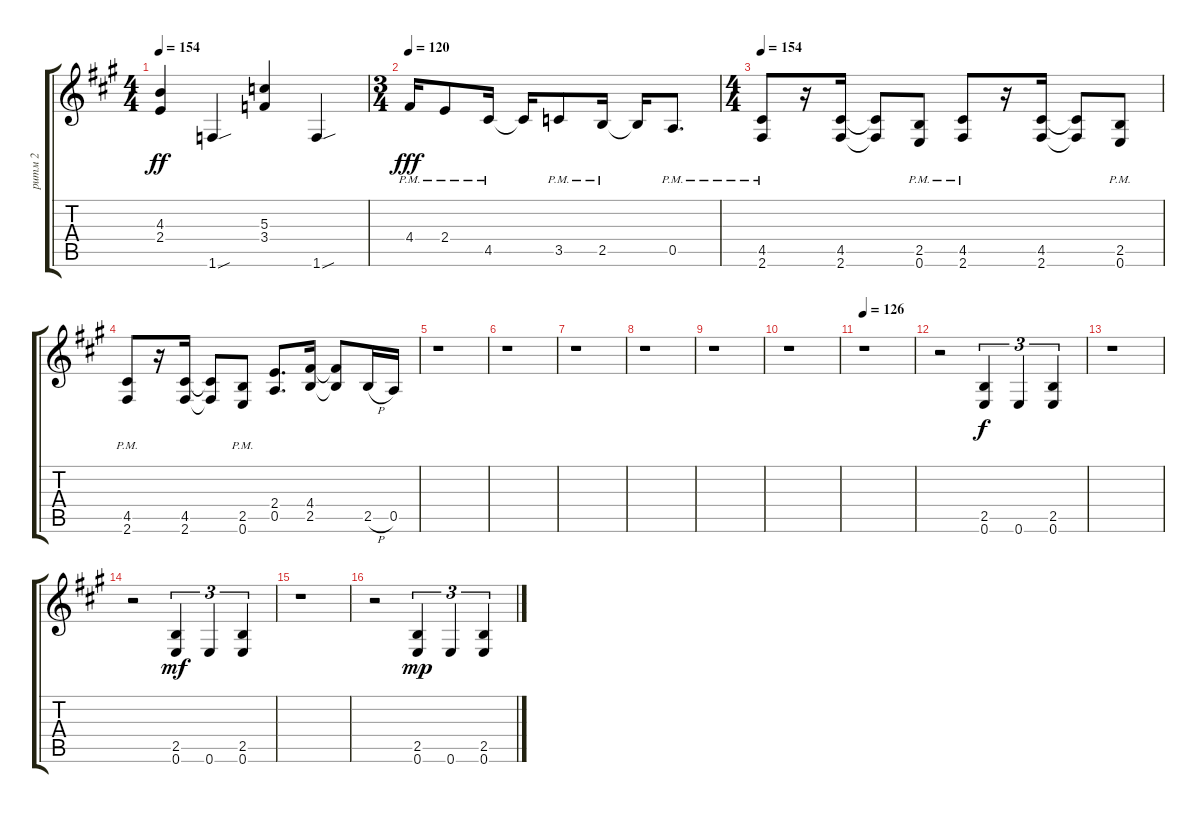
\track ("ритм 2" "ритм 2") {instrument overdrivenguitar}
\staff {score tabs}
\tuning (E4 B3 G3 D3 A2 E2) {hide}
\ts (4 4)
\tempo 154
\clef g2
\ks f#minor
(4.3 2.4).4{dy ff} 1.6{sou}.4 (5.3 3.4).4 1.6{sou}.4 |
\ts (3 4)
\tempo 120
4.4{pm}.16{dy fff} 2.4{pm}.8 4.5{pm}.16 4.5{t}.16 3.5{pm}.8 2.5{pm}.16 2.5{t}.16 0.5{pm}.8{d} |
\ts (4 4)
\tempo 154
(4.5{pm} 2.6{pm}).8 r.16 (4.5 2.6).16 (4.5{t} 2.6{t}).8 (2.5{pm} 0.6{pm}).8 (4.5{pm} 2.6{pm}).8 r.16 (4.5 2.6).16 (4.5{t} 2.6{t}).8 (2.5{pm} 0.6{pm}).8 |
(4.5{pm} 2.6{pm}).8 r.16 (4.5 2.6).16 (4.5{t} 2.6{t}).8 (2.5{pm} 0.6{pm}).8 (2.4 0.5).8{d} (4.4 2.5).16 (4.4{t} 2.5{t}).8 2.5{h}.16 0.5.16 |
r.1 |
r.1 |
r.1 |
r.1 |
r.1 |
r.1 |
\tempo 126
r.1 |
r.2 (2.5 0.6).4{tu (3 2) dy f} 0.6.4{tu (3 2)} (2.5 0.6).4{tu (3 2)} |
r.1 |
r.2 (2.5 0.6).4{tu (3 2) dy mf} 0.6.4{tu (3 2)} (2.5 0.6).4{tu (3 2)} |
r.1 |
r.2 (2.5 0.6).4{tu (3 2) dy mp} 0.6.4{tu (3 2)} (2.5 0.6).4{tu (3 2)}
